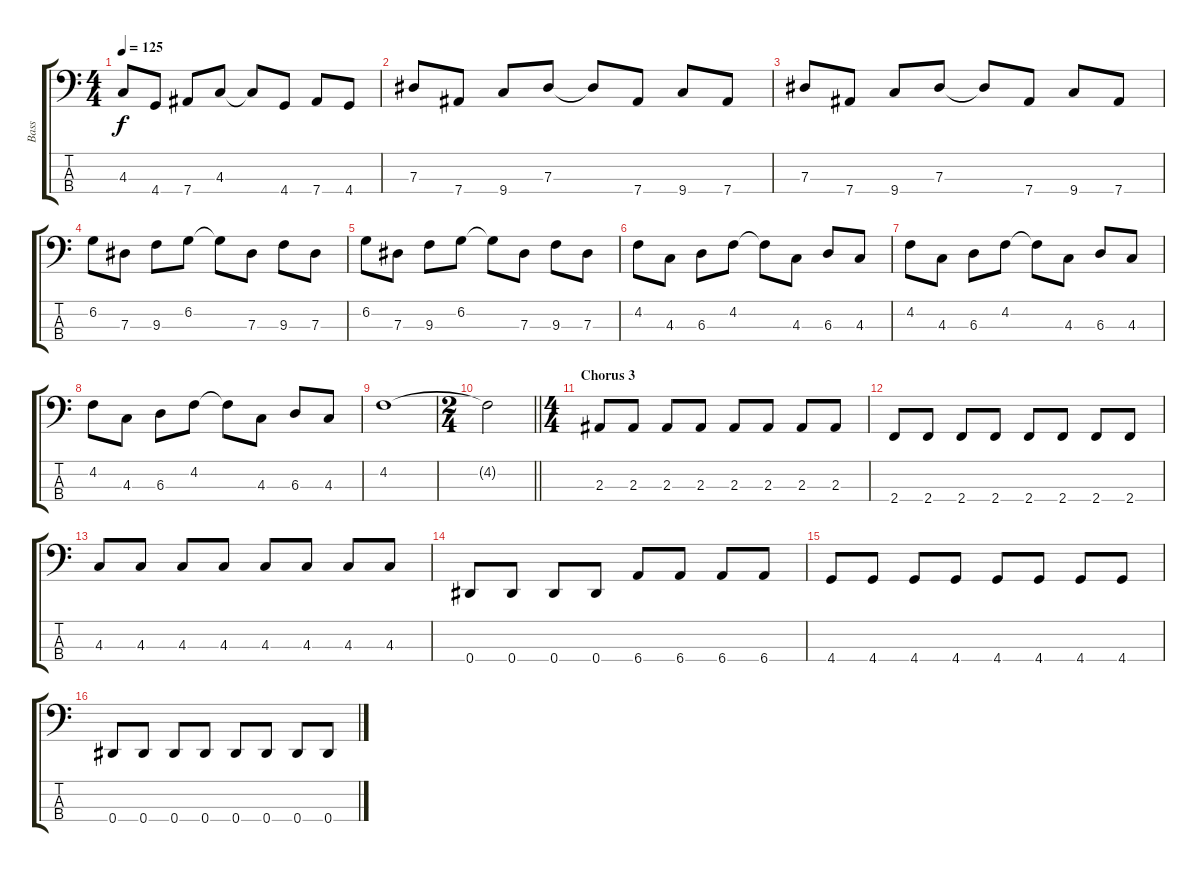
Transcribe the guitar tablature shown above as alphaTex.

\track ("Bass" "Bass") {instrument electricbasspick}
\staff {score tabs}
\tuning (Gb2 Db2 Ab1 Eb1) {hide}
\ts (4 4)
\tempo 125
\clef f4
\ks c
4.3.8{dy f} 4.4.8 7.4.8 4.3.8 4.3{t}.8 4.4.8 7.4.8 4.4.8 |
7.3.8 7.4.8 9.4.8 7.3.8 7.3{t}.8 7.4.8 9.4.8 7.4.8 |
7.3.8 7.4.8 9.4.8 7.3.8 7.3{t}.8 7.4.8 9.4.8 7.4.8 |
6.2.8 7.3.8 9.3.8 6.2.8 6.2{t}.8 7.3.8 9.3.8 7.3.8 |
6.2.8 7.3.8 9.3.8 6.2.8 6.2{t}.8 7.3.8 9.3.8 7.3.8 |
4.2.8 4.3.8 6.3.8 4.2.8 4.2{t}.8 4.3.8 6.3.8 4.3.8 |
4.2.8 4.3.8 6.3.8 4.2.8 4.2{t}.8 4.3.8 6.3.8 4.3.8 |
4.2.8 4.3.8 6.3.8 4.2.8 4.2{t}.8 4.3.8 6.3.8 4.3.8 |
4.2.1 |
\ts (2 4)
\barLineRight lightlight
4.2{t}.2 |
\ts (4 4)
\section ("" "Chorus 3")
2.3.8 2.3.8 2.3.8 2.3.8 2.3.8 2.3.8 2.3.8 2.3.8 |
2.4.8 2.4.8 2.4.8 2.4.8 2.4.8 2.4.8 2.4.8 2.4.8 |
4.3.8 4.3.8 4.3.8 4.3.8 4.3.8 4.3.8 4.3.8 4.3.8 |
0.4.8 0.4.8 0.4.8 0.4.8 6.4.8 6.4.8 6.4.8 6.4.8 |
4.4.8 4.4.8 4.4.8 4.4.8 4.4.8 4.4.8 4.4.8 4.4.8 |
0.4.8 0.4.8 0.4.8 0.4.8 0.4.8 0.4.8 0.4.8 0.4.8
